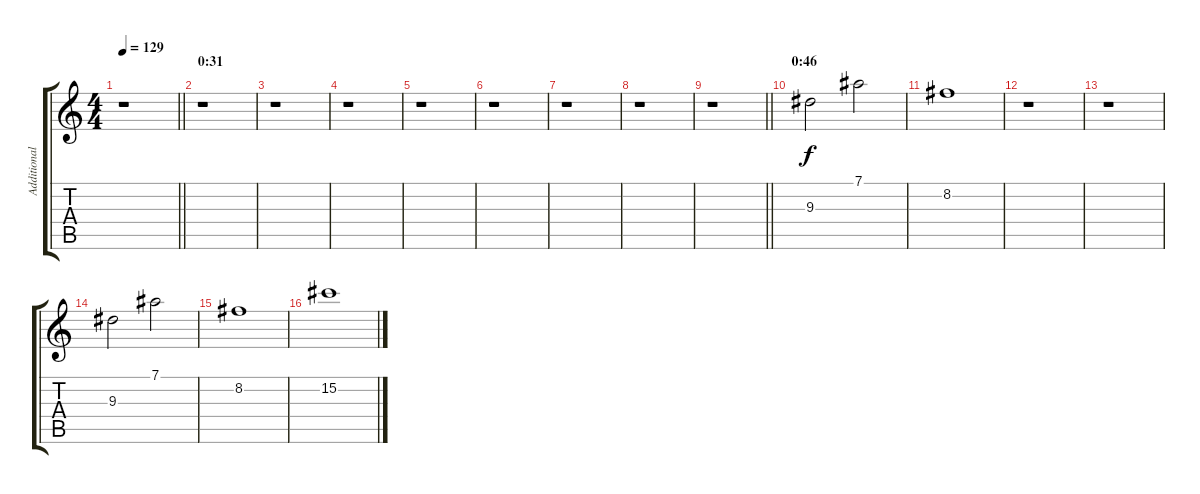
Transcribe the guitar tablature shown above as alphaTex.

\track ("Additional Guitar" "Additional") {instrument overdrivenguitar}
\staff {score tabs}
\tuning (Eb4 Bb3 Gb3 Db3 Ab2 Db2) {hide}
\ts (4 4)
\tempo 129
\clef g2
\barLineRight lightlight
\ks c
r.1{dy f} |
\section ("" "0:31")
r.1 |
r.1 |
r.1 |
r.1 |
r.1 |
r.1 |
r.1 |
\barLineRight lightlight
r.1 |
\section ("" "0:46")
9.3.2 7.1.2 |
8.2.1 |
r.1 |
r.1 |
9.3.2 7.1.2 |
8.2.1 |
15.2.1
